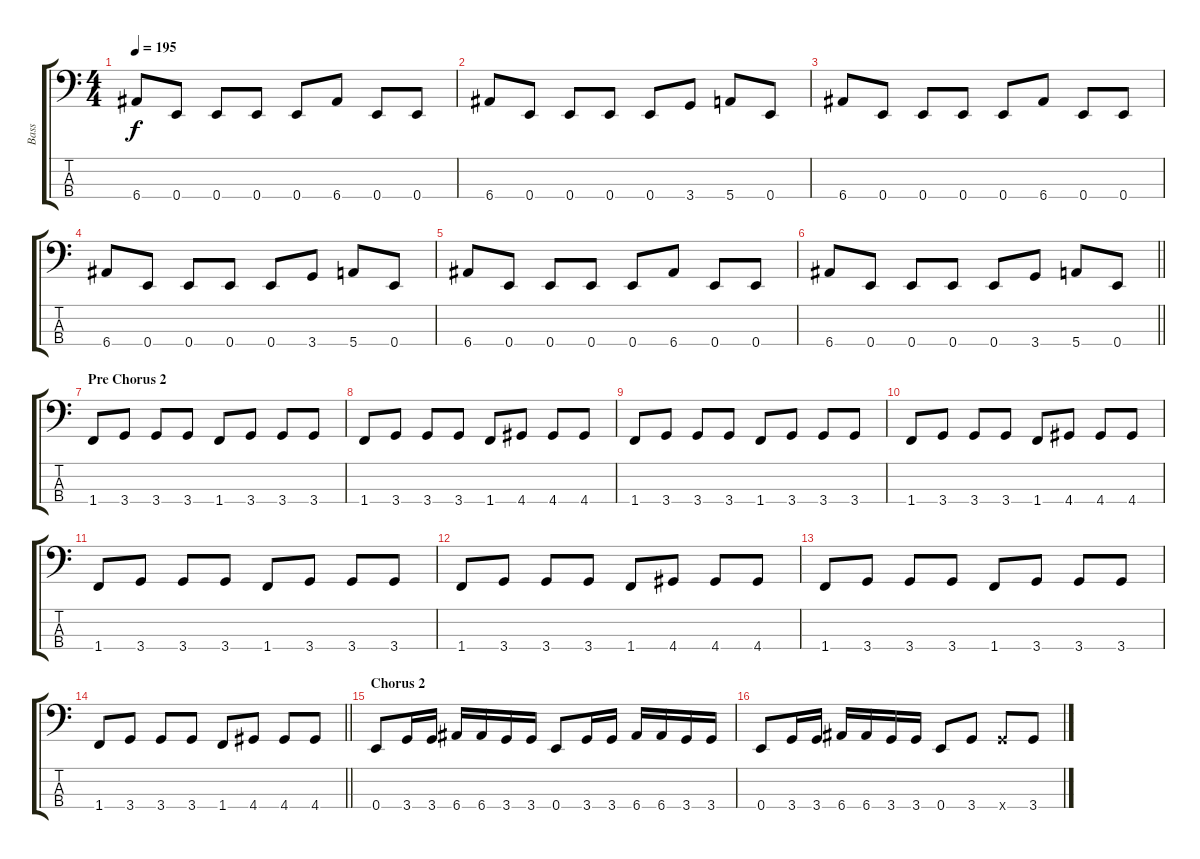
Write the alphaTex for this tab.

\track ("Bass" "Bass") {instrument slapbass2}
\staff {score tabs}
\tuning (G2 D2 A1 E1) {hide}
\ts (4 4)
\tempo 195
\clef f4
\ks c
6.4.8{dy f} 0.4.8 0.4.8 0.4.8 0.4.8 6.4.8 0.4.8 0.4.8 |
6.4.8 0.4.8 0.4.8 0.4.8 0.4.8 3.4.8 5.4.8 0.4.8 |
6.4.8 0.4.8 0.4.8 0.4.8 0.4.8 6.4.8 0.4.8 0.4.8 |
6.4.8 0.4.8 0.4.8 0.4.8 0.4.8 3.4.8 5.4.8 0.4.8 |
6.4.8 0.4.8 0.4.8 0.4.8 0.4.8 6.4.8 0.4.8 0.4.8 |
\barLineRight lightlight
6.4.8 0.4.8 0.4.8 0.4.8 0.4.8 3.4.8 5.4.8 0.4.8 |
\section ("" "Pre Chorus 2")
1.4.8 3.4.8 3.4.8 3.4.8 1.4.8 3.4.8 3.4.8 3.4.8 |
1.4.8 3.4.8 3.4.8 3.4.8 1.4.8 4.4.8 4.4.8 4.4.8 |
1.4.8 3.4.8 3.4.8 3.4.8 1.4.8 3.4.8 3.4.8 3.4.8 |
1.4.8 3.4.8 3.4.8 3.4.8 1.4.8 4.4.8 4.4.8 4.4.8 |
1.4.8 3.4.8 3.4.8 3.4.8 1.4.8 3.4.8 3.4.8 3.4.8 |
1.4.8 3.4.8 3.4.8 3.4.8 1.4.8 4.4.8 4.4.8 4.4.8 |
1.4.8 3.4.8 3.4.8 3.4.8 1.4.8 3.4.8 3.4.8 3.4.8 |
\barLineRight lightlight
1.4.8 3.4.8 3.4.8 3.4.8 1.4.8 4.4.8 4.4.8 4.4.8 |
\section ("" "Chorus 2")
0.4.8 3.4.16 3.4.16 6.4.16 6.4.16 3.4.16 3.4.16 0.4.8 3.4.16 3.4.16 6.4.16 6.4.16 3.4.16 3.4.16 |
0.4.8 3.4.16 3.4.16 6.4.16 6.4.16 3.4.16 3.4.16 0.4.8 3.4.8 3.4{x}.8 3.4.8
